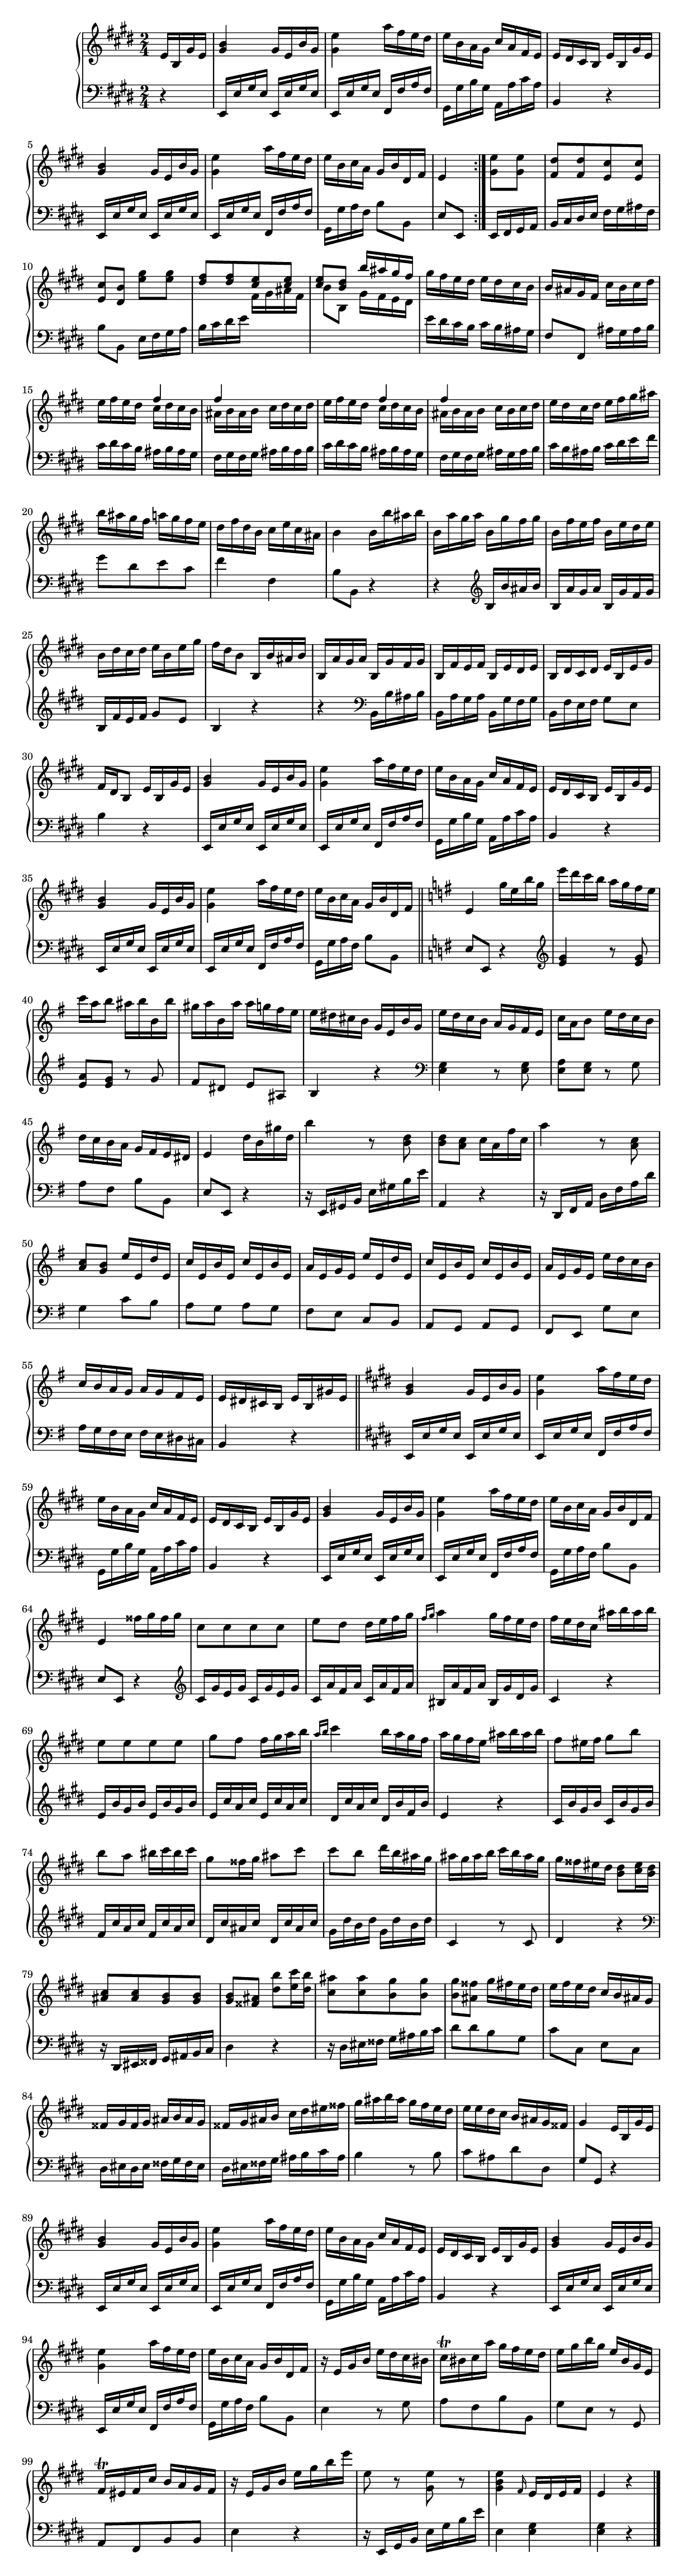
\version "2.24.0"
\include "../../stylesheets/annotation.ly"
\include "../../stylesheets/score.ly"
\include "../../stylesheets/typography.ly"

piece = "Prestissimo"

global = {
  \time 2/4
  \key e \major
}

upVoice = \new Voice {
  \relative c' {
    \repeat volta 2 {
      \clef "treble"
      \partial 16 * 4 e16 b gis' e |
      <b' gis>4 gis16 e b' gis |
      <e' gis,>4 a16 fis e dis |
      e16 b a gis cis a fis e |
      e16 dis cis b e b gis' e |
      <b' gis>4 gis16 e b' gis |
      <e' gis,>4 a16 fis e dis |
      e16 b cis a gis b dis, fis |
      e4
    }
    \partial 16 * 4 <e' gis,>8 <e gis,> |
    <dis fis,>8 [ <dis fis,> <cis e,> <cis e,> ] | \barNumberCheck #10
    <cis e,>8 <b dis,> <gis' e> <gis e> |
    \voiceOne { <fis dis>8 [ <fis dis> <e cis> <e cis> ] |
    <e cis>8 <dis b> b'16 ais gis fis } \oneVoice |
    gis16 fis e dis e dis cis b |
    b16 ais gis fis cis' b cis dis |
    e16 fis e dis << \voiceOne { fis4 } \new Voice { \voiceTwo cis16 dis cis b } >> \oneVoice |
    << \voiceOne { fis'4 } \new Voice { \voiceTwo ais,16 b ais b } >> \oneVoice cis16 dis cis dis |
    e16 fis e dis << \voiceOne { fis4 } \new Voice { \voiceTwo cis16 dis cis b } >> \oneVoice |
    << \voiceOne { fis'4 } \new Voice { \voiceTwo ais,16 b ais b } >> \oneVoice cis16 b cis dis |
    e16 dis cis dis e fis gis ais | \barNumberCheck #20
    b16 ais gis fis a gis fis e |
    dis16 fis dis b cis e cis ais |
    b4 b16 b' ais b |
    b,16 a' gis a b, gis' fis gis |
    b,16 fis' e fis b, e dis e |
    b16 dis cis dis e b e gis |
    fis16 dis b8 b,16 b' ais b |
    b,16 a' gis a b, gis' fis gis |
    b,16 fis' e fis b, e dis e |
    b16 dis cis dis e b e gis | \barNumberCheck #30
    fis16 dis b8 e16 b gis' e |
    <b' gis>4 gis16 e b' gis |
    <e' gis,>4 a16 fis e dis |
    e16 b a gis cis a fis e |
    e16 dis cis b e b gis' e |
    <b' gis>4 gis16 e b' gis |
    <e' gis,>4 a16 fis e dis |
    e16 b cis a gis b dis, fis \bar "||"
    \key e \minor e4 g'16 e b' g |
    e'16 d c b a g fis e | \barNumberCheck #40
    c'16 a b8 ais16 b b, b' |
    gis16 a b, a' a g fis e |
    e16 dis cis b g e b' g |
    e'16 d c b a g fis e |
    c'16 a b8 e16 d c b |
    d16 c b a g fis e dis |
    e4 d'16 b gis' d |
    b'4 r8 <d, b> |
    <d b>8 <c a> c16 a fis' c |
    a'4 r8 <c, a> | \barNumberCheck #50
    <c a>8 <b g> e16 e, d' e, |
    c'16 e, b' e, c' e, b' e, |
    a16 e g e e' e, d' e, |
    c'16 e, b' e, c' e, b' e, |
    a16 e g e e' d c b |
    c16 b a g a g fis e |
    e16 dis cis b e b gis' e \bar "||"
    \key e \major <b' gis>4 gis16 e b' gis |
    <e' gis,>4 a16 fis e dis |
    e16 b a gis cis a fis e | \barNumberCheck #60
    e16 dis cis b e b gis' e |
    <b' gis>4 gis16 e b' gis |
    <e' gis,>4 a16 fis e dis |
    e16 b cis a gis b dis, fis |
    e4 fisis'16 gis fisis gis |
    cis,8 [ cis cis cis ] |
    e8 dis dis16 e fis gis |
    \grace { fis16 gis } a4 gis16 fis e dis |
    fis16 e dis cis ais' b ais b |
    e,8 [ e e e ] | \barNumberCheck #70
    gis8 fis fis16 gis a b |
    \grace { a16 b } cis4 b16 a gis fis |
    a16 gis fis e ais b ais b |
    fis8 eis16 fis gis8 b |
    b8 a bis16 cis bis cis |
    gis8 fisis16 gis ais8 cis |
    cis8 b dis16 b ais gis |
    ais16 gis ais b cis b ais gis |
    gis16 fisis eis dis <dis b>8 <eis cis>16 <dis b> |
    <cis ais>8 [ <cis ais> <b gis> <b gis> ] | \barNumberCheck #80
    <b gis>8 <ais fisis> <b' dis,> <cis e,>16 <b dis,> |
    <ais cis,>8 [ <ais cis,> <gis b,> <gis b,> ] |
    <gis b,>8 <fisis ais,> gis16 \once \set Staff.extraNatural = ##f fis e dis |
    e16 fis e dis cis b ais gis |
    fisis16 gis fisis gis ais b ais gis |
    fisis16 gis ais b cis dis eis fisis |
    gis16 ais b ais gis fis e dis |
    e16 e dis cis b ais gis fisis |
    gis4 e16 b gis' e |
    <b' gis>4 gis16 e b' gis | \barNumberCheck #90
    <e' gis,>4 a16 fis e dis |
    e16 b a gis cis a fis e |
    e16 dis cis b e b gis' e |
    <b' gis>4 gis16 e b' gis |
    <e' gis,>4 a16 fis e dis |
    e16 b cis a gis b dis, fis |
    r16 e gis b e dis cis bis |
    cis16 \trill bis cis a' gis fis e dis |
    e16 gis b gis e b gis e |
    fis16 \trill eis fis cis' b a gis fis | \barNumberCheck #100
    r16 e gis b e gis b e |
    e,8 r <e gis,> r |
    <e b gis>4 \grace { fis,16 } e dis e fis |
    e4 r \bar "|."
  }
}

downVoice = \new Voice {
  \relative c {
    \repeat volta 2 {
      \clef "bass" \time 2/4 \key e \major
      \partial 16 * 4 r4 |
      e,16 e' gis e e, e' gis e |
      e,16 e' gis e fis, fis' a fis |
      gis,16 gis' b gis a, a' cis a |
      b,4 r |
      e,16 e' gis e e, e' gis e |
      e,16 e' gis e fis, fis' a fis |
      gis,16 gis' a fis b8 b, |
      e8 e,
    }
    \partial 16 * 4 e16 fis gis a |
    b16 cis dis e fis gis ais fis | \barNumberCheck #10
    b8 b, e16 fis gis a |
    b16 cis dis e \change Staff = "up" \voiceTwo { fis gis ais fis |
    b8 b, gis'16 fis e dis } \change Staff = "down" \oneVoice |
    e16 dis cis b cis b ais gis |
    fis8 fis, ais'16 gis ais b |
    cis16 dis cis b ais b ais gis |
    fis16 gis fis gis ais b ais b |
    cis16 dis cis b ais b ais gis |
    fis16 gis fis gis ais gis ais b |
    cis16 b ais b cis dis e fis | \barNumberCheck #20
    gis8 [ dis e cis ] |
    fis4 fis, |
    b8 b, r4 |
    r4 \clef "treble" b'16 b' ais b |
    b,16 a' gis a b, gis' fis gis |
    b,16 fis' e fis gis8 e |
    b4 r |
    r4 \clef "bass" b,16 b' ais b |
    b,16 a' gis a b, gis' fis gis |
    b,16 fis' e fis gis8 e | \barNumberCheck #30
    b'4 r |
    e,,16 e' gis e e, e' gis e |
    e,16 e' gis e fis, fis' a fis |
    gis,16 gis' b gis a, a' cis a |
    b,4 r |
    e,16 e' gis e e, e' gis e |
    e,16 e' gis e fis, fis' a fis |
    gis,16 gis' a fis b8 b, \bar "||"
    \key e \minor e8 e, r4 |
    \clef "treble" <g'' e>4 r8 <g e> | \barNumberCheck #40
    <a e>8 <g e> r g |
    fis8 dis e ais, |
    b4 r |
    \clef "bass" <g e>4 r8 <g e> |
    <a e>8 <g e> r g |
    a8 fis b b, |
    e8 e, r4 |
    r16 e gis b e gis b e |
    a,,4 r |
    r16 d, fis a d fis a d | \barNumberCheck #50
    g,4 c8 b |
    a8 g a g |
    fis8 e c b |
    a8 g a g |
    fis8 e g' e |
    a16 g fis e fis e dis cis |
    b4 r \bar "||"
    \key e \major e,16 e' gis e e, e' gis e |
    e,16 e' gis e fis, fis' a fis |
    gis,16 gis' b gis a, a' cis a | \barNumberCheck #60
    b,4 r |
    e,16 e' gis e e, e' gis e |
    e,16 e' gis e fis, fis' a fis |
    gis,16 gis' a fis b8 b, |
    e8 e, r4 |
    \clef "treble" cis''16 gis' e gis cis, gis' e gis |
    cis,16 a' fis a cis, a' fis a |
    bis,16 a' fis a bis, gis' dis gis |
    cis,4 r |
    e16 b' gis b e, b' gis b | \barNumberCheck #70
    e,16 cis' a cis e, cis' a cis |
    dis,16 cis' a cis dis, b' fis b |
    e,4 r |
    cis16 b' gis b cis, b' gis b |
    fis16 cis' a cis fis, cis' a cis |
    dis,16 cis' ais cis dis, cis' ais cis |
    gis16 dis' b dis gis, dis' b dis |
    cis,4 r8 cis |
    dis4 r |
    \clef "bass" r16 dis,, eis fisis gis ais b cis | \barNumberCheck #80
    dis4 r |
    r16 dis eis fisis gis ais b cis |
    dis8 [ dis b gis ] |
    cis8 cis, e cis |
    dis16 eis dis eis fisis gis fisis eis |
    dis16 eis fisis gis ais b cis ais |
    b4 r8 b |
    cis8 [ ais dis dis, ] |
    gis8 gis, r4 |
    e16 e' gis e e, e' gis e | \barNumberCheck #90
    e,16 e' gis e fis, fis' a fis |
    gis,16 gis' b gis a, a' cis a |
    b,4 r |
    e,16 e' gis e e, e' gis e |
    e,16 e' gis e fis, fis' a fis |
    gis,16 gis' a fis b8 b, |
    e4 r8 gis |
    a8 [ fis \once \omit Accidental bis \once \omit Accidental bis, ] |
    gis'8 e r gis, |
    a8 [ fis b b ] | \barNumberCheck #100
    e4 r |
    r16 e, gis b e gis b e |
    e,4 <gis e> |
    <gis e>4 r \bar "|."
  }
}

\score {
  \new PianoStaff <<
    \new Staff = "up" << \global \upVoice >>
    \new Staff = "down" << \global \downVoice >>
  >>
}
